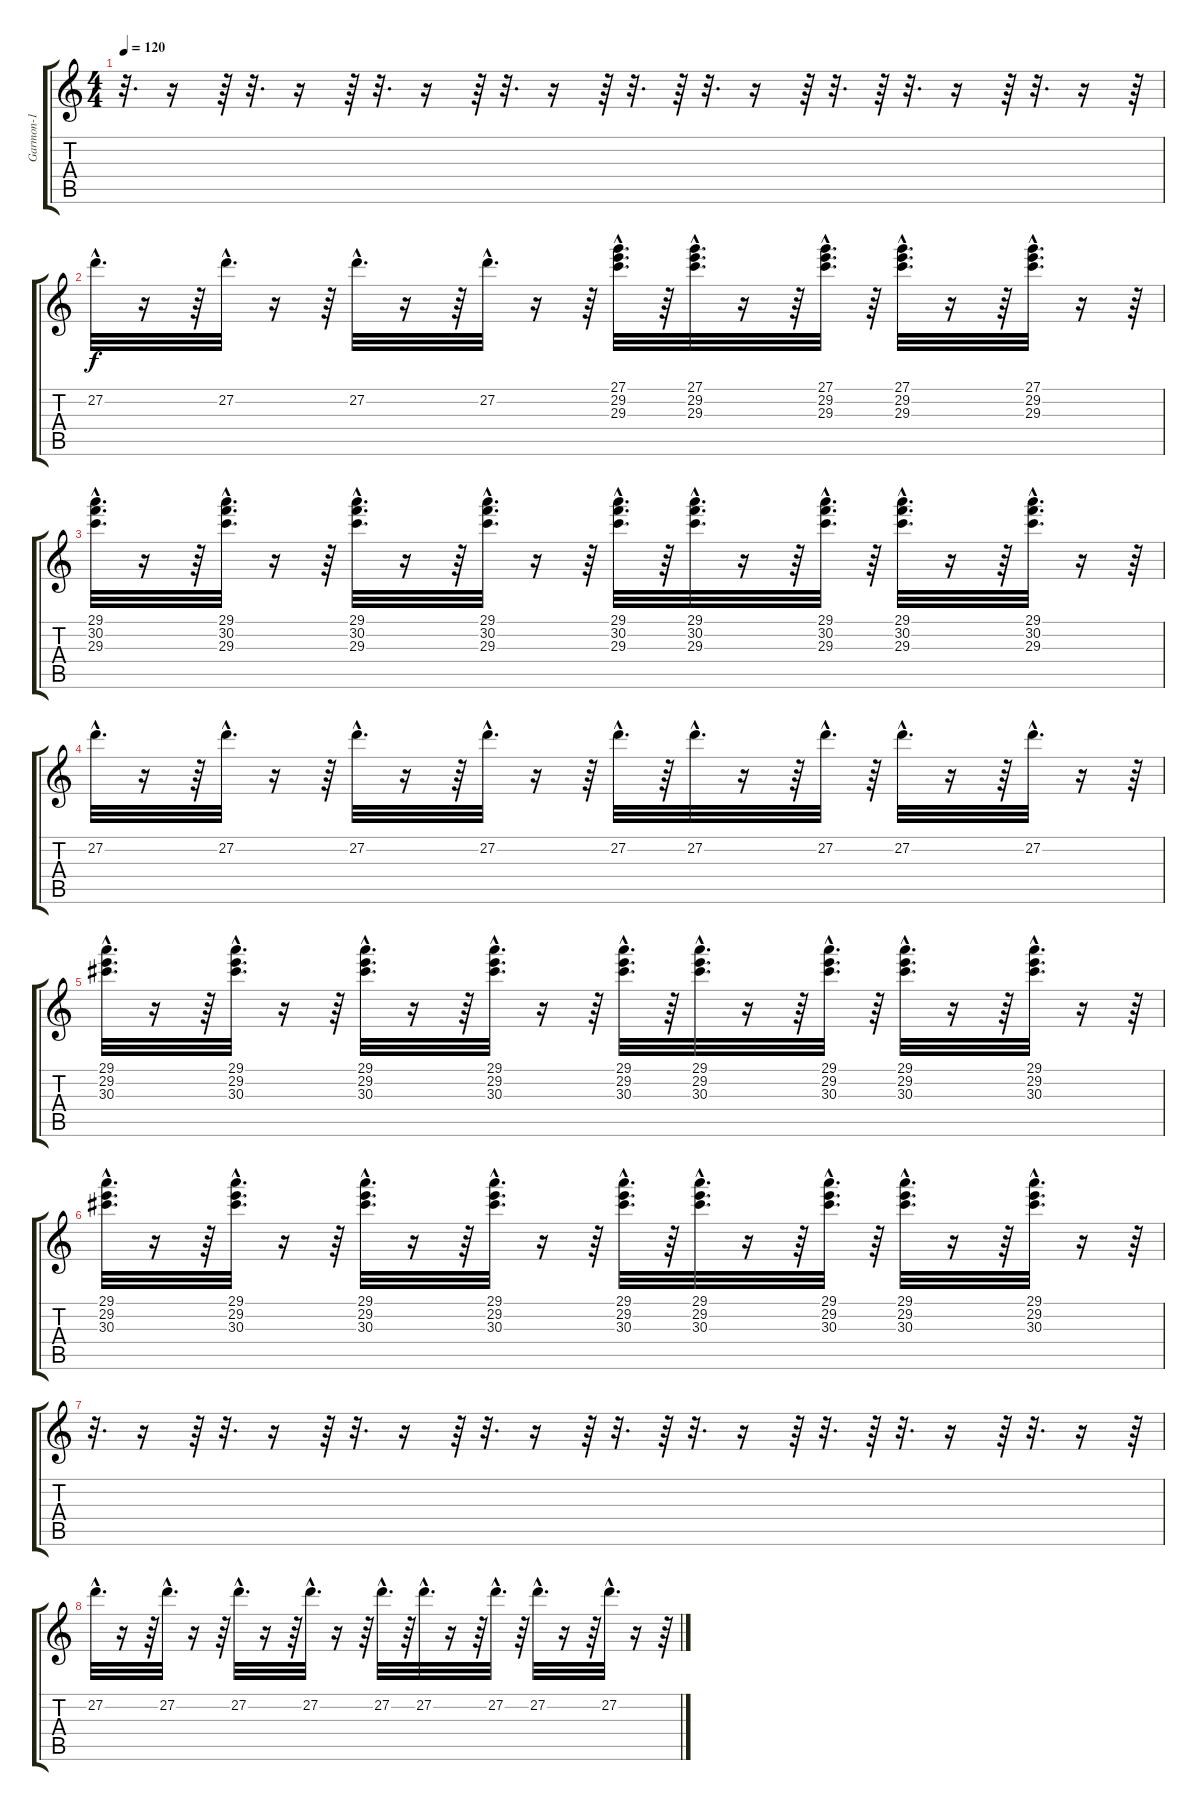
\track ("Garmon-1" "Garmon-1") {instrument percussiveorgan}
\staff {score tabs}
\tuning (E4 B3 G3 D3 A2 E2) {hide}
\ts (4 4)
\tempo 120
\clef g2
\ks c
r.32{d dy f} r.16 r.64 r.32{d} r.16 r.64 r.32{d} r.16 r.64 r.32{d} r.16 r.64 r.32{d} r.64 r.32{d} r.16 r.64 r.32{d} r.64 r.32{d} r.16 r.64 r.32{d} r.16 r.64 |
27.2{hac}.32{d} r.16 r.64 27.2{hac}.32{d} r.16 r.64 27.2{hac}.32{d} r.16 r.64 27.2{hac}.32{d} r.16 r.64 (27.1{hac} 29.2{hac} 29.3{hac}).32{d} r.64 (27.1{hac} 29.2{hac} 29.3{hac}).32{d} r.16 r.64 (27.1{hac} 29.2{hac} 29.3{hac}).32{d} r.64 (27.1{hac} 29.2{hac} 29.3{hac}).32{d} r.16 r.64 (27.1{hac} 29.2{hac} 29.3{hac}).32{d} r.16 r.64 |
(29.1{hac} 30.2{hac} 29.3{hac}).32{d} r.16 r.64 (29.1{hac} 30.2{hac} 29.3{hac}).32{d} r.16 r.64 (29.1{hac} 30.2{hac} 29.3{hac}).32{d} r.16 r.64 (29.1{hac} 30.2{hac} 29.3{hac}).32{d} r.16 r.64 (29.1{hac} 30.2{hac} 29.3{hac}).32{d} r.64 (29.1{hac} 30.2{hac} 29.3{hac}).32{d} r.16 r.64 (29.1{hac} 30.2{hac} 29.3{hac}).32{d} r.64 (29.1{hac} 30.2{hac} 29.3{hac}).32{d} r.16 r.64 (29.1{hac} 30.2{hac} 29.3{hac}).32{d} r.16 r.64 |
27.2{hac}.32{d} r.16 r.64 27.2{hac}.32{d} r.16 r.64 27.2{hac}.32{d} r.16 r.64 27.2{hac}.32{d} r.16 r.64 27.2{hac}.32{d} r.64 27.2{hac}.32{d} r.16 r.64 27.2{hac}.32{d} r.64 27.2{hac}.32{d} r.16 r.64 27.2{hac}.32{d} r.16 r.64 |
(29.1{hac} 29.2{hac} 30.3{hac}).32{d} r.16 r.64 (29.1{hac} 29.2{hac} 30.3{hac}).32{d} r.16 r.64 (29.1{hac} 29.2{hac} 30.3{hac}).32{d} r.16 r.64 (29.1{hac} 29.2{hac} 30.3{hac}).32{d} r.16 r.64 (29.1{hac} 29.2{hac} 30.3{hac}).32{d} r.64 (29.1{hac} 29.2{hac} 30.3{hac}).32{d} r.16 r.64 (29.1{hac} 29.2{hac} 30.3{hac}).32{d} r.64 (29.1{hac} 29.2{hac} 30.3{hac}).32{d} r.16 r.64 (29.1{hac} 29.2{hac} 30.3{hac}).32{d} r.16 r.64 |
(29.1{hac} 29.2{hac} 30.3{hac}).32{d} r.16 r.64 (29.1{hac} 29.2{hac} 30.3{hac}).32{d} r.16 r.64 (29.1{hac} 29.2{hac} 30.3{hac}).32{d} r.16 r.64 (29.1{hac} 29.2{hac} 30.3{hac}).32{d} r.16 r.64 (29.1{hac} 29.2{hac} 30.3{hac}).32{d} r.64 (29.1{hac} 29.2{hac} 30.3{hac}).32{d} r.16 r.64 (29.1{hac} 29.2{hac} 30.3{hac}).32{d} r.64 (29.1{hac} 29.2{hac} 30.3{hac}).32{d} r.16 r.64 (29.1{hac} 29.2{hac} 30.3{hac}).32{d} r.16 r.64 |
r.32{d} r.16 r.64 r.32{d} r.16 r.64 r.32{d} r.16 r.64 r.32{d} r.16 r.64 r.32{d} r.64 r.32{d} r.16 r.64 r.32{d} r.64 r.32{d} r.16 r.64 r.32{d} r.16 r.64 |
27.2{hac}.32{d} r.16 r.64 27.2{hac}.32{d} r.16 r.64 27.2{hac}.32{d} r.16 r.64 27.2{hac}.32{d} r.16 r.64 27.2{hac}.32{d} r.64 27.2{hac}.32{d} r.16 r.64 27.2{hac}.32{d} r.64 27.2{hac}.32{d} r.16 r.64 27.2{hac}.32{d} r.16 r.64
